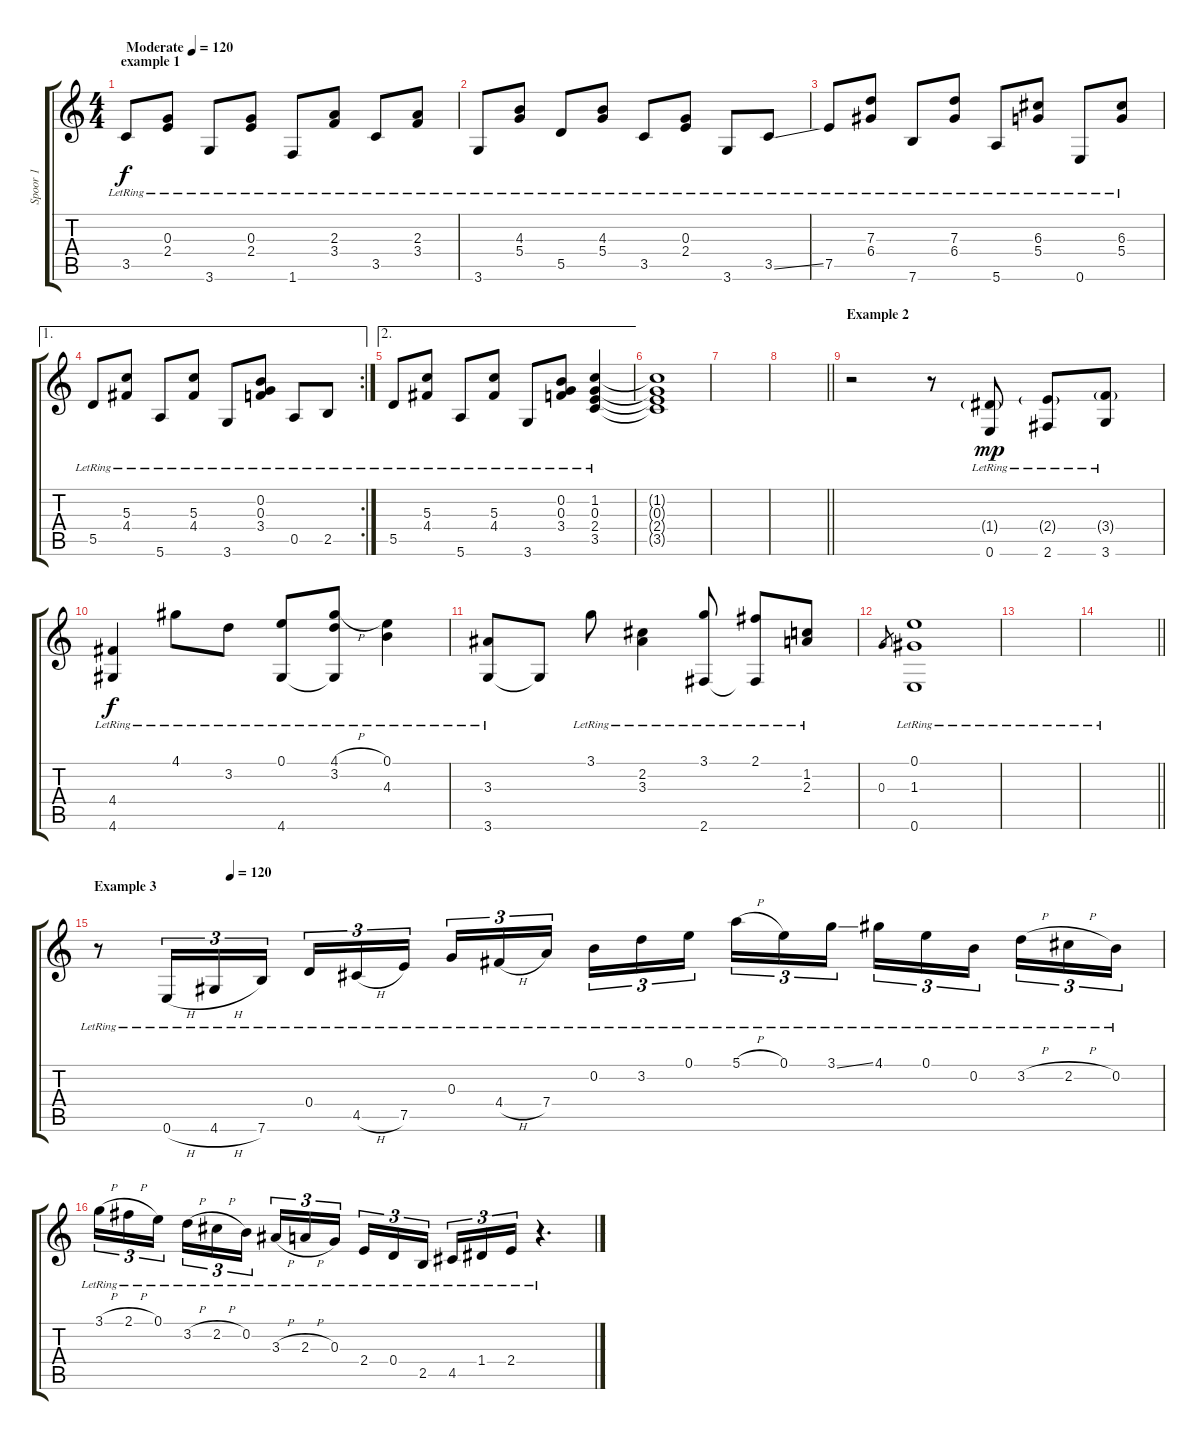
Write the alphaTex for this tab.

\track ("Spoor 1" "Spoor 1") {instrument acousticguitarsteel}
\staff {score tabs}
\tuning (E4 B3 G3 D3 A2 E2) {hide}
\ts (4 4)
\section ("" "example 1")
\tempo (120 "Moderate")
\clef g2
\ks c
3.5{lr}.8{dy f instrument acousticguitarsteel} (0.3{lr} 2.4{lr}).8 3.6{lr}.8 (0.3{lr} 2.4{lr}).8 1.6{lr}.8 (2.3{lr} 3.4{lr}).8 3.5{lr}.8 (2.3{lr} 3.4{lr}).8 |
3.6{lr}.8 (4.3{lr} 5.4{lr}).8 5.5{lr}.8 (4.3{lr} 5.4{lr}).8 3.5{lr}.8 (0.3{lr} 2.4{lr}).8 3.6{lr}.8 3.5{ss lr}.8 |
7.5{lr}.8 (7.3{lr} 6.4{lr}).8 7.6{lr}.8 (7.3{lr} 6.4{lr}).8 5.6{lr}.8 (6.3{lr} 5.4{lr}).8 0.6{lr}.8 (6.3{lr} 5.4{lr}).8 |
\ae 1
\rc 2
5.5{lr}.8 (5.3{lr} 4.4{lr}).8 5.6{lr}.8 (5.3{lr} 4.4{lr}).8 3.6{lr}.8 (0.2{lr} 0.3{lr} 3.4{lr}).8 0.5{lr}.8 2.5{lr}.8 |
\ae 2
5.5{lr}.8 (5.3{lr} 4.4{lr}).8 5.6{lr}.8 (5.3{lr} 4.4{lr}).8 3.6{lr}.8 (0.2{lr} 0.3{lr} 3.4{lr}).8 (1.2{lr} 0.3{lr} 2.4{lr} 3.5{lr}).4 |
(1.2{t} 0.3{t} 2.4{t} 3.5{t}).1 |
|
\barLineRight lightlight
|
\section ("" "Example 2")
r.2 r.8 (1.4{g lr} 0.6{lr}).8{dy mp} (2.4{g lr} 2.6{lr}).8 (3.4{g lr} 3.6{lr}).8 |
(4.4{lr} 4.6{lr}).4{dy f} 4.1{lr}.8 3.2{lr}.8 (0.1{lr} 4.6{lr}).8 (4.1{h lr} 3.2{lr} 4.6{t}).8 (0.1{lr} 4.3{lr}).4 |
(3.3{lr} 3.6{lr}).8 3.6{t}.8 3.1{lr}.8 (2.2{lr} 3.3{lr}).4 (3.1{lr} 2.6{lr}).8 (2.1{lr} 2.6{t}).8 (1.2{lr} 2.3{lr}).8 |
0.3.8{gr} (0.1{lr} 1.3{lr} 0.6{lr}).1 |
|
\barLineRight lightlight
|
\section ("" "Example 3")
\tempo (120 0.125)
r.8 0.6{h lr}.16{tu (3 2)} 4.6{h lr}.16{tu (3 2)} 7.6{lr}.16{tu (3 2)} 0.4{lr}.16{tu (3 2)} 4.5{h lr}.16{tu (3 2)} 7.5{lr}.16{tu (3 2) beam splitsecondary} 0.3{lr}.16{tu (3 2)} 4.4{h lr}.16{tu (3 2)} 7.4{lr}.16{tu (3 2)} 0.2{lr}.16{tu (3 2)} 3.2{lr}.16{tu (3 2)} 0.1{lr}.16{tu (3 2) beam splitsecondary} 5.1{h lr}.16{tu (3 2)} 0.1{lr}.16{tu (3 2)} 3.1{ss lr}.16{tu (3 2)} 4.1{lr}.16{tu (3 2)} 0.1{lr}.16{tu (3 2)} 0.2{lr}.16{tu (3 2) beam splitsecondary} 3.2{h lr}.16{tu (3 2)} 2.2{h lr}.16{tu (3 2)} 0.2{lr}.16{tu (3 2)} |
3.1{h lr}.16{tu (3 2)} 2.1{h lr}.16{tu (3 2)} 0.1{lr}.16{tu (3 2) beam splitsecondary} 3.2{h lr}.16{tu (3 2)} 2.2{h lr}.16{tu (3 2)} 0.2{lr}.16{tu (3 2)} 3.3{h lr}.16{tu (3 2)} 2.3{h lr}.16{tu (3 2)} 0.3{lr}.16{tu (3 2) beam splitsecondary} 2.4{lr}.16{tu (3 2)} 0.4{lr}.16{tu (3 2)} 2.5{lr}.16{tu (3 2)} 4.5{lr}.16{tu (3 2)} 1.4{lr}.16{tu (3 2)} 2.4{lr}.16{tu (3 2)} r.4{d}
